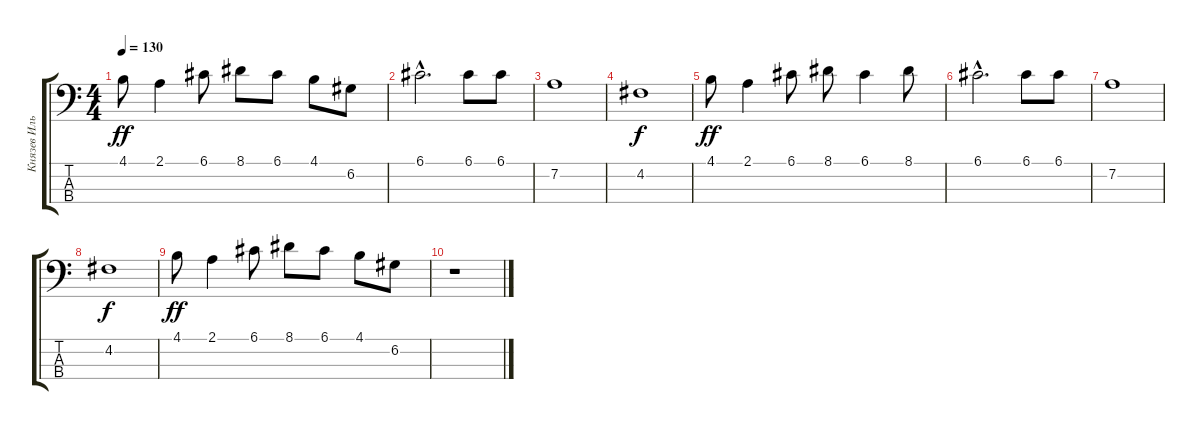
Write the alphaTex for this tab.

\track ("Князев Илья" "Князев Иль") {instrument electricbassfinger}
\staff {score tabs}
\tuning (G2 D2 A1 E1) {hide}
\ts (4 4)
\tempo 130
\clef f4
\ks c
4.1.8{dy ff} 2.1.4 6.1.8 8.1.8 6.1.8 4.1.8 6.2.8 |
6.1{hac}.2{d} 6.1.8 6.1.8 |
7.2.1 |
4.2.1{dy f} |
4.1.8{dy ff volume 12} 2.1.4{volume 12} 6.1.8{volume 11} 8.1.8{volume 10} 6.1.4{volume 10} 8.1.8{volume 9} |
6.1{hac}.2{d volume 9} 6.1.8{volume 7} 6.1.8{volume 6} |
7.2.1{volume 6} |
4.2.1{dy f volume 3} |
4.1.8{dy ff volume 0} 2.1.4 6.1.8 8.1.8 6.1.8 4.1.8 6.2.8 |
r.1
